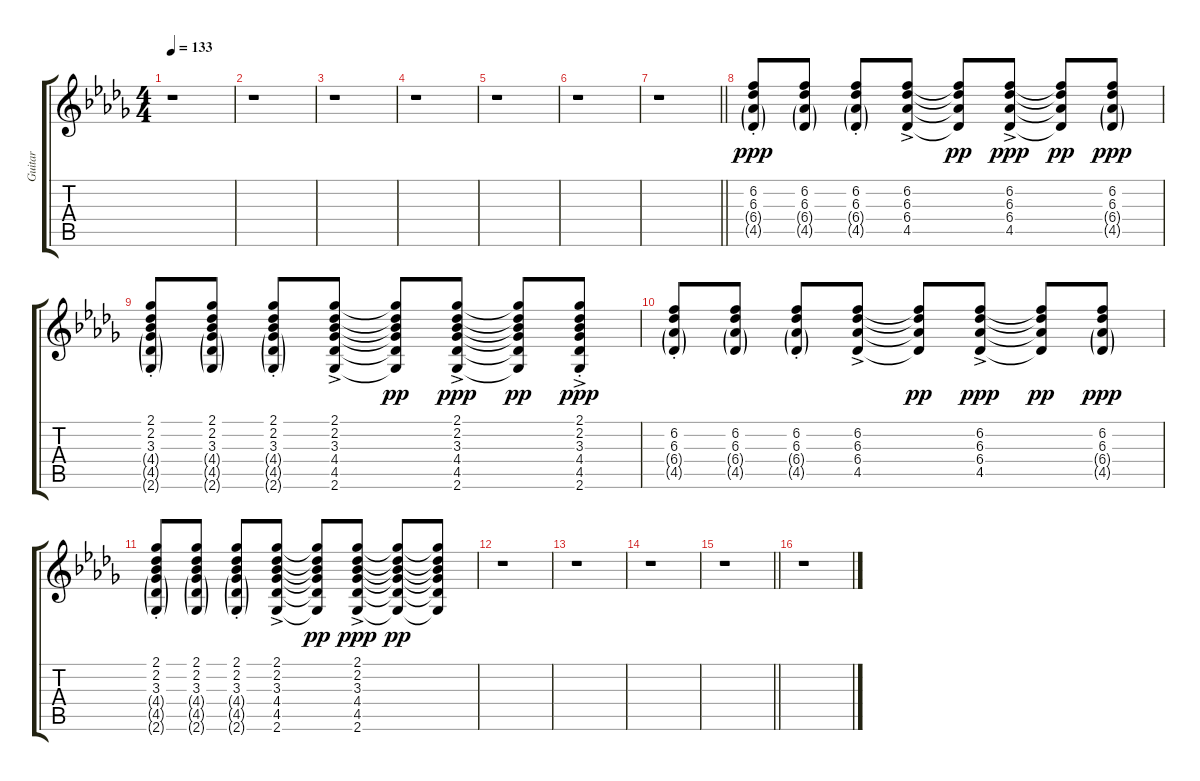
\track ("Guitar" "Guitar") {instrument acousticguitarsteel}
\staff {score tabs}
\tuning (E4 B3 G3 D3 A2 E2) {hide}
\ts (4 4)
\tempo 133
\clef g2
\ks db
r.1{dy ppp} |
r.1 |
r.1 |
r.1 |
r.1 |
r.1 |
\barLineRight lightlight
r.1 |
(6.2{st} 6.3{st} 6.4{g st} 4.5{g st}).8 (6.2 6.3 6.4{g} 4.5{g}).8 (6.2{st} 6.3{st} 6.4{g st} 4.5{g st}).8 (6.2{ac} 6.3{ac} 6.4 4.5).8 (6.2{t} 6.3{t} 6.4{t} 4.5{t}).8{dy pp} (6.2{ac} 6.3{ac} 6.4 4.5).8{dy ppp} (6.2{t} 6.3{t} 6.4{t} 4.5{t}).8{dy pp} (6.2 6.3 6.4{g} 4.5{g}).8{dy ppp} |
(2.1{st} 2.2{st} 3.3{st} 4.4{g st} 4.5{g st} 2.6{g st}).8 (2.1 2.2 3.3 4.4{g} 4.5{g} 2.6{g}).8 (2.1{st} 2.2{st} 3.3{st} 4.4{g st} 4.5{g st} 2.6{g st}).8 (2.1{ac} 2.2{ac} 3.3{ac} 4.4 4.5 2.6).8 (2.1{t} 2.2{t} 3.3{t} 4.4{t} 4.5{t} 2.6{t}).8{dy pp} (2.1{ac} 2.2{ac} 3.3{ac} 4.4 4.5 2.6).8{dy ppp} (2.1{t} 2.2{t} 3.3{t} 4.4{t} 4.5{t} 2.6{t}).8{dy pp} (2.1{ac st} 2.2{ac st} 3.3{ac st} 4.4{st} 4.5{st} 2.6{st}).8{dy ppp} |
(6.2{st} 6.3{st} 6.4{g st} 4.5{g st}).8 (6.2 6.3 6.4{g} 4.5{g}).8 (6.2{st} 6.3{st} 6.4{g st} 4.5{g st}).8 (6.2{ac} 6.3{ac} 6.4 4.5).8 (6.2{t} 6.3{t} 6.4{t} 4.5{t}).8{dy pp} (6.2{ac} 6.3{ac} 6.4 4.5).8{dy ppp} (6.2{t} 6.3{t} 6.4{t} 4.5{t}).8{dy pp} (6.2 6.3 6.4{g} 4.5{g}).8{dy ppp} |
(2.1{st} 2.2{st} 3.3{st} 4.4{g st} 4.5{g st} 2.6{g st}).8 (2.1 2.2 3.3 4.4{g} 4.5{g} 2.6{g}).8 (2.1{st} 2.2{st} 3.3{st} 4.4{g st} 4.5{g st} 2.6{g st}).8 (2.1{ac} 2.2{ac} 3.3{ac} 4.4 4.5 2.6).8 (2.1{t} 2.2{t} 3.3{t} 4.4{t} 4.5{t} 2.6{t}).8{dy pp} (2.1{ac} 2.2{ac} 3.3{ac} 4.4 4.5 2.6).8{dy ppp} (2.1{t} 2.2{t} 3.3{t} 4.4{t} 4.5{t} 2.6{t}).8{dy pp} (2.1{t} 2.2{t} 3.3{t} 4.4{t} 4.5{t} 2.6{t}).8 |
r.1 |
r.1 |
r.1 |
\barLineRight lightlight
r.1 |
r.1
